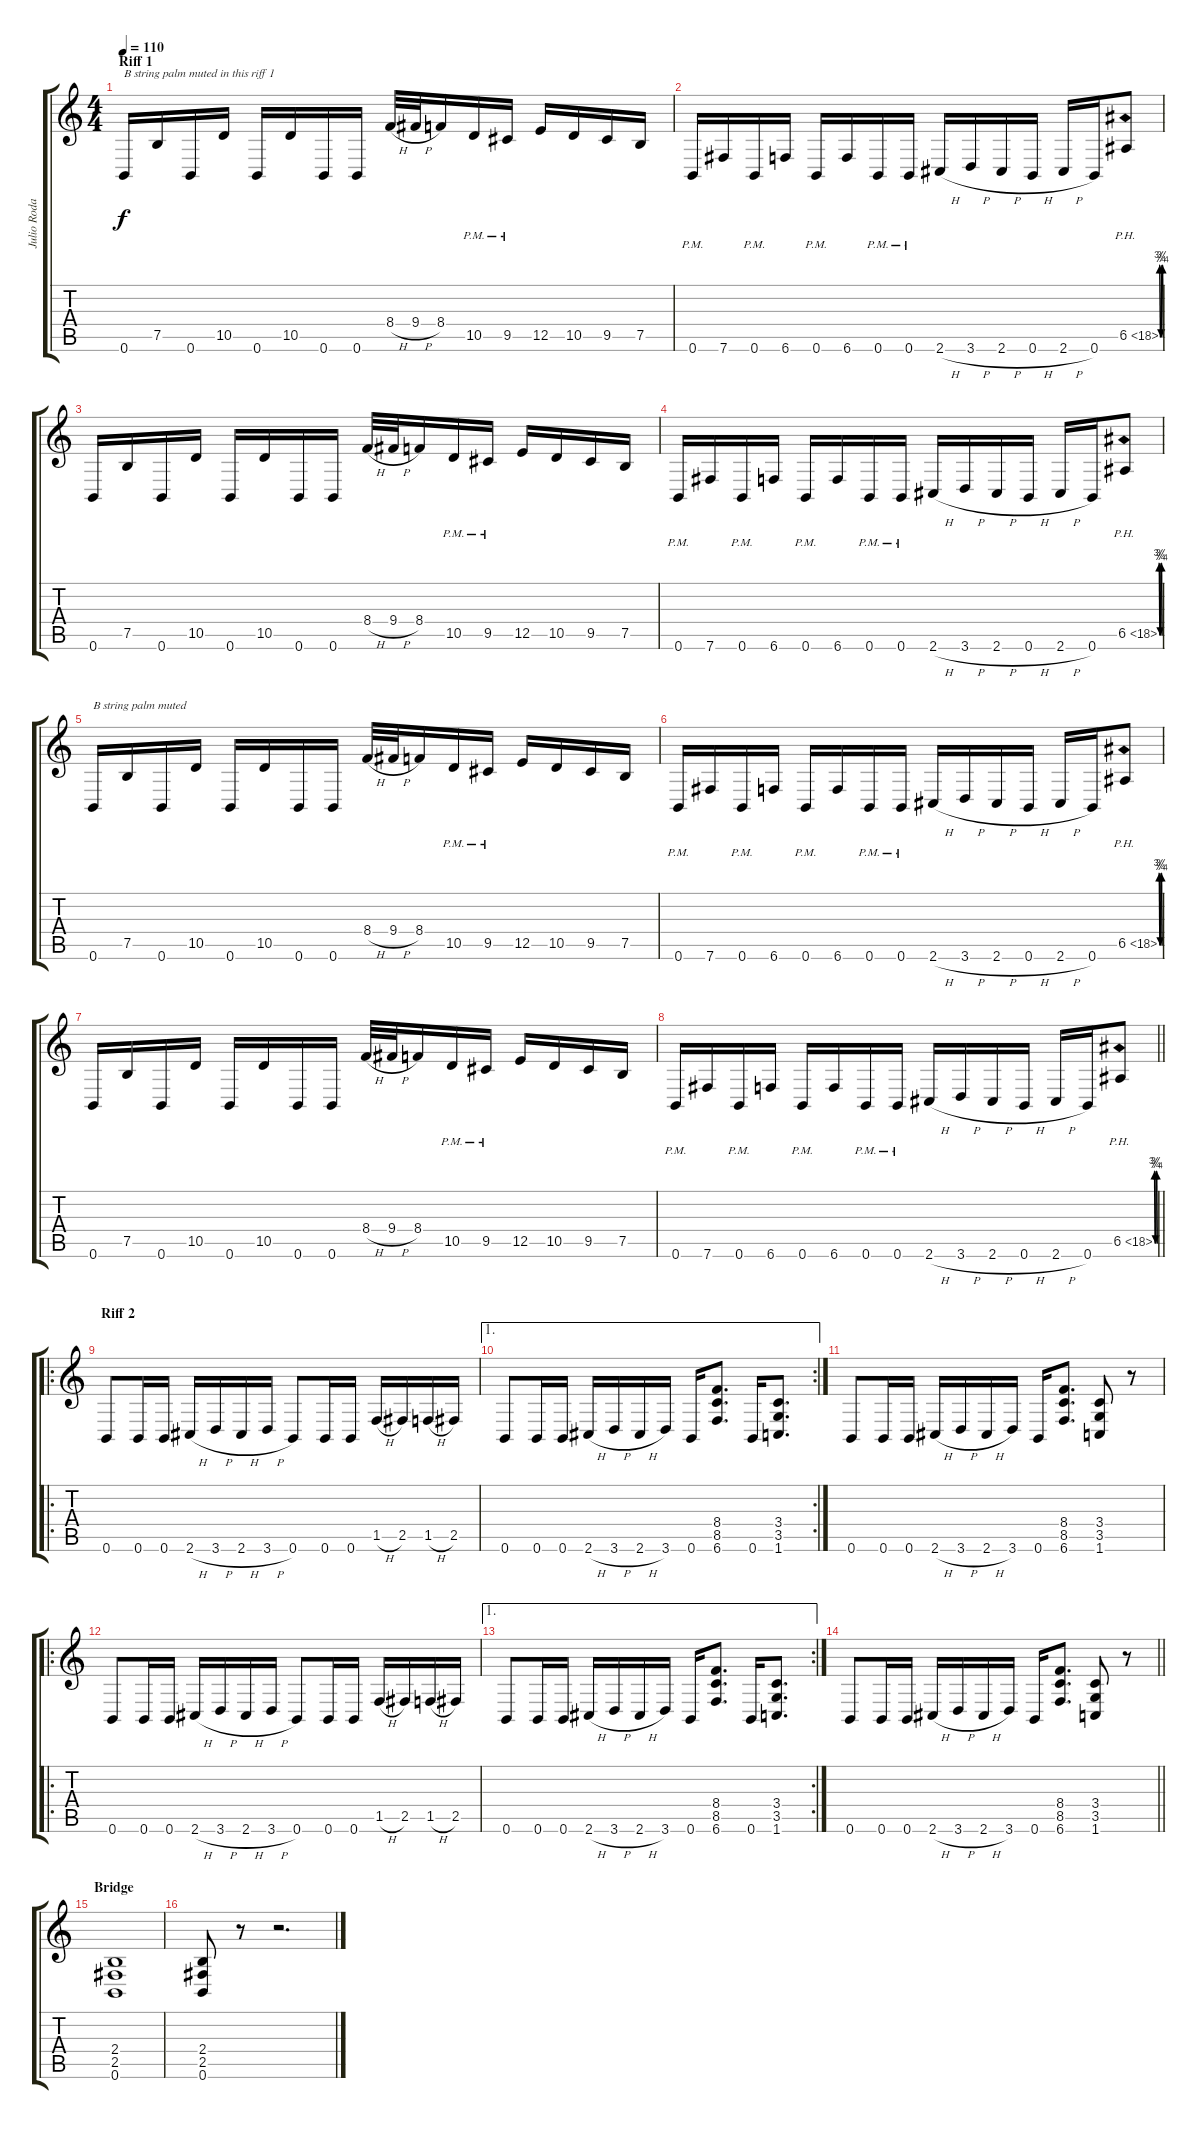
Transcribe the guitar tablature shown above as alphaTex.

\track ("Julio Rodas" "Julio Roda") {instrument distortionguitar}
\staff {score tabs}
\tuning (B3 Gb3 D3 A2 E2 B1) {hide}
\ts (4 4)
\section ("" "Riff 1")
\tempo 110
\clef g2
\ks c
0.6.16{txt "B string palm muted in this riff 1" dy f instrument distortionguitar} 7.5.16 0.6.16 10.5.16 0.6.16 10.5.16 0.6.16 0.6.16 8.4{h}.32 9.4{h}.32 8.4.16 10.5{pm}.16 9.5{pm}.16 12.5.16 10.5.16 9.5.16 7.5.16 |
0.6{pm}.16 7.6.16 0.6{pm}.16 6.6.16 0.6{pm}.16 6.6.16 0.6{pm}.16 0.6{pm}.16 2.6{h}.16 3.6{h}.16 2.6{h}.16 0.6{h}.16 2.6{h}.16 0.6.16 6.5{be (custom 0 0 10 3 20 3 30 0 40 0 50 3 60 3) ph 12}.8 |
0.6.16 7.5.16 0.6.16 10.5.16 0.6.16 10.5.16 0.6.16 0.6.16 8.4{h}.32 9.4{h}.32 8.4.16 10.5{pm}.16 9.5{pm}.16 12.5.16 10.5.16 9.5.16 7.5.16 |
0.6{pm}.16 7.6.16 0.6{pm}.16 6.6.16 0.6{pm}.16 6.6.16 0.6{pm}.16 0.6{pm}.16 2.6{h}.16 3.6{h}.16 2.6{h}.16 0.6{h}.16 2.6{h}.16 0.6.16 6.5{be (custom 0 0 10 3 20 3 30 0 40 0 50 3 60 3) ph 12}.8 |
0.6.16{txt "B string palm muted"} 7.5.16 0.6.16 10.5.16 0.6.16 10.5.16 0.6.16 0.6.16 8.4{h}.32 9.4{h}.32 8.4.16 10.5{pm}.16 9.5{pm}.16 12.5.16 10.5.16 9.5.16 7.5.16 |
0.6{pm}.16 7.6.16 0.6{pm}.16 6.6.16 0.6{pm}.16 6.6.16 0.6{pm}.16 0.6{pm}.16 2.6{h}.16 3.6{h}.16 2.6{h}.16 0.6{h}.16 2.6{h}.16 0.6.16 6.5{be (custom 0 0 10 3 20 3 30 0 40 0 50 3 60 3) ph 12}.8 |
0.6.16 7.5.16 0.6.16 10.5.16 0.6.16 10.5.16 0.6.16 0.6.16 8.4{h}.32 9.4{h}.32 8.4.16 10.5{pm}.16 9.5{pm}.16 12.5.16 10.5.16 9.5.16 7.5.16 |
\barLineRight lightlight
0.6{pm}.16 7.6.16 0.6{pm}.16 6.6.16 0.6{pm}.16 6.6.16 0.6{pm}.16 0.6{pm}.16 2.6{h}.16 3.6{h}.16 2.6{h}.16 0.6{h}.16 2.6{h}.16 0.6.16 6.5{be (custom 0 0 10 3 20 3 30 0 40 0 50 3 60 3) ph 12}.8 |
\ro
\section ("" "Riff 2")
0.6.8 0.6.16 0.6.16 2.6{h}.16 3.6{h}.16 2.6{h}.16 3.6{h}.16 0.6.8 0.6.16 0.6.16 1.5{h}.16 2.5.16 1.5{h}.16 2.5.16 |
\ae 1
\rc 2
0.6.8 0.6.16 0.6.16 2.6{h}.16 3.6{h}.16 2.6{h}.16 3.6.16 0.6.16 (8.4 8.5 6.6).8{d} 0.6.16 (3.4 3.5 1.6).8{d} |
0.6.8 0.6.16 0.6.16 2.6{h}.16 3.6{h}.16 2.6{h}.16 3.6.16 0.6.16 (8.4 8.5 6.6).8{d} (3.4 3.5 1.6).8 r.8 |
\ro
0.6.8 0.6.16 0.6.16 2.6{h}.16 3.6{h}.16 2.6{h}.16 3.6{h}.16 0.6.8 0.6.16 0.6.16 1.5{h}.16 2.5.16 1.5{h}.16 2.5.16 |
\ae 1
\rc 2
0.6.8 0.6.16 0.6.16 2.6{h}.16 3.6{h}.16 2.6{h}.16 3.6.16 0.6.16 (8.4 8.5 6.6).8{d} 0.6.16 (3.4 3.5 1.6).8{d} |
\barLineRight lightlight
0.6.8 0.6.16 0.6.16 2.6{h}.16 3.6{h}.16 2.6{h}.16 3.6.16 0.6.16 (8.4 8.5 6.6).8{d} (3.4 3.5 1.6).8 r.8 |
\section ("" "Bridge")
(2.4 2.5 0.6).1 |
(2.4 2.5 0.6).8 r.8 r.2{d}
